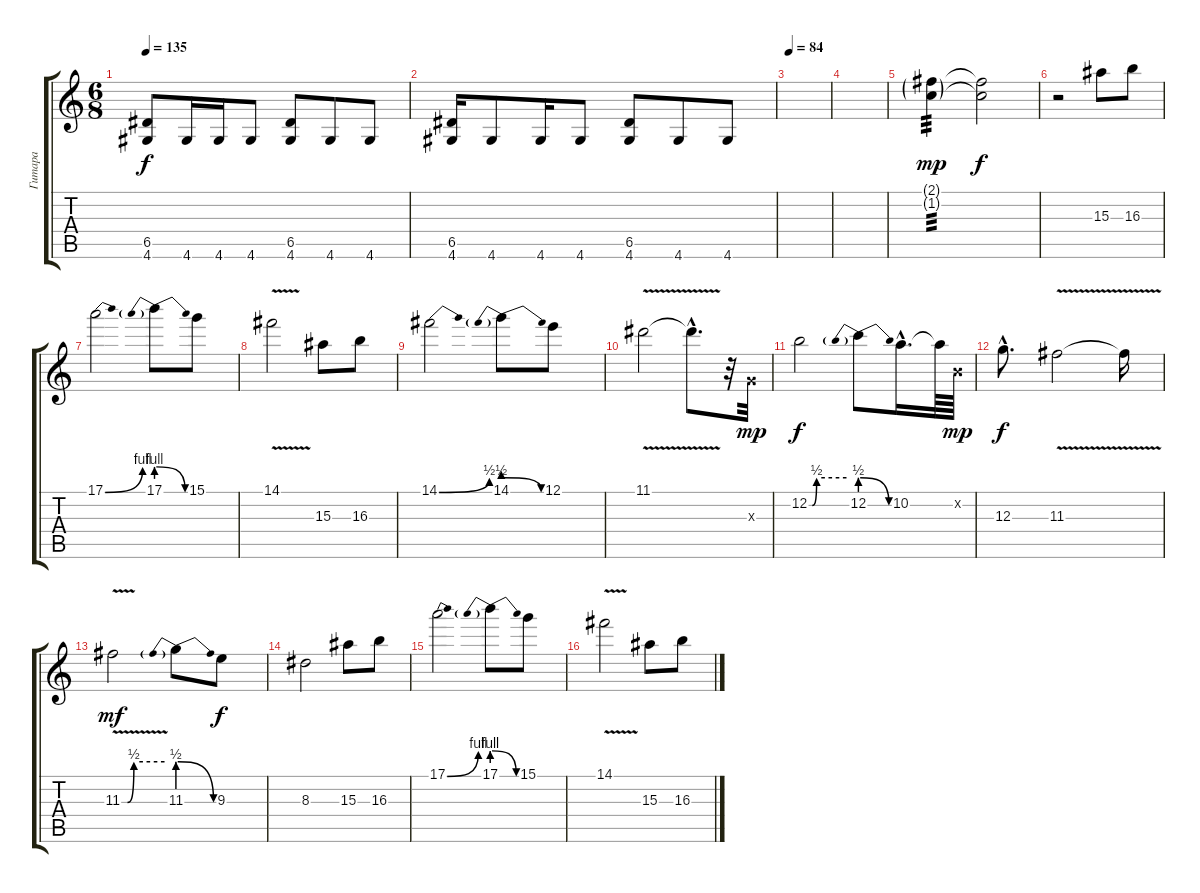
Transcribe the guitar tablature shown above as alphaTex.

\track ("Гитара" "Гитара") {instrument distortionguitar}
\staff {score tabs}
\tuning (E4 B3 G3 D3 A2 E2) {hide}
\ts (6 8)
\tempo 135
\clef g2
\ks c
(6.5 4.6).8{dy f} 4.6.16 4.6.16 4.6.8 (6.5 4.6).8 4.6.8 4.6.8 |
(6.5 4.6).16 4.6.8 4.6.16 4.6.8 (6.5 4.6).8 4.6.8 4.6.8 |
\section ("" "")
\tempo 84
|
|
(2.1{g} 1.2{g}).4{tp 3 dy mp volume 9} (2.1{t} 1.2{t}).2{dy f volume 0} |
r.2 15.3.8{volume 12} 16.3.8 |
17.1{be (bend 0 0 60 4)}.2{volume 12} 17.1{be (prebendrelease 0 4 60 0)}.8 15.1.8 |
14.1{v}.2 15.3.8 16.3.8 |
14.1{be (bend 0 0 60 2)}.2 14.1{be (prebendrelease 0 2 60 0)}.8 12.1.8 |
11.1{v}.2 11.1{hac t}.8{d} r.32 0.3{x}.32{dy mp} |
12.2{be (custom 0 0 5 0 12 2 60 2)}.2{dy f} 12.2{be (prebendrelease 0 2 60 0)}.8 10.2{hac}.16{d} 10.2{t}.64 0.2{x}.64{dy mp} |
12.3{hac}.8{d dy f} 11.3{v}.2 11.3{t}.16 |
11.3{be (custom 0 0 8 0 17 2 60 2) v}.2{dy mf} 11.3{be (prebendrelease 0 2 60 0)}.8 9.3.8{dy f} |
8.3.2 15.3.8 16.3.8 |
17.1{be (bend 0 0 60 4)}.2 17.1{be (prebendrelease 0 4 60 0)}.8 15.1.8 |
14.1{v}.2 15.3.8 16.3.8
